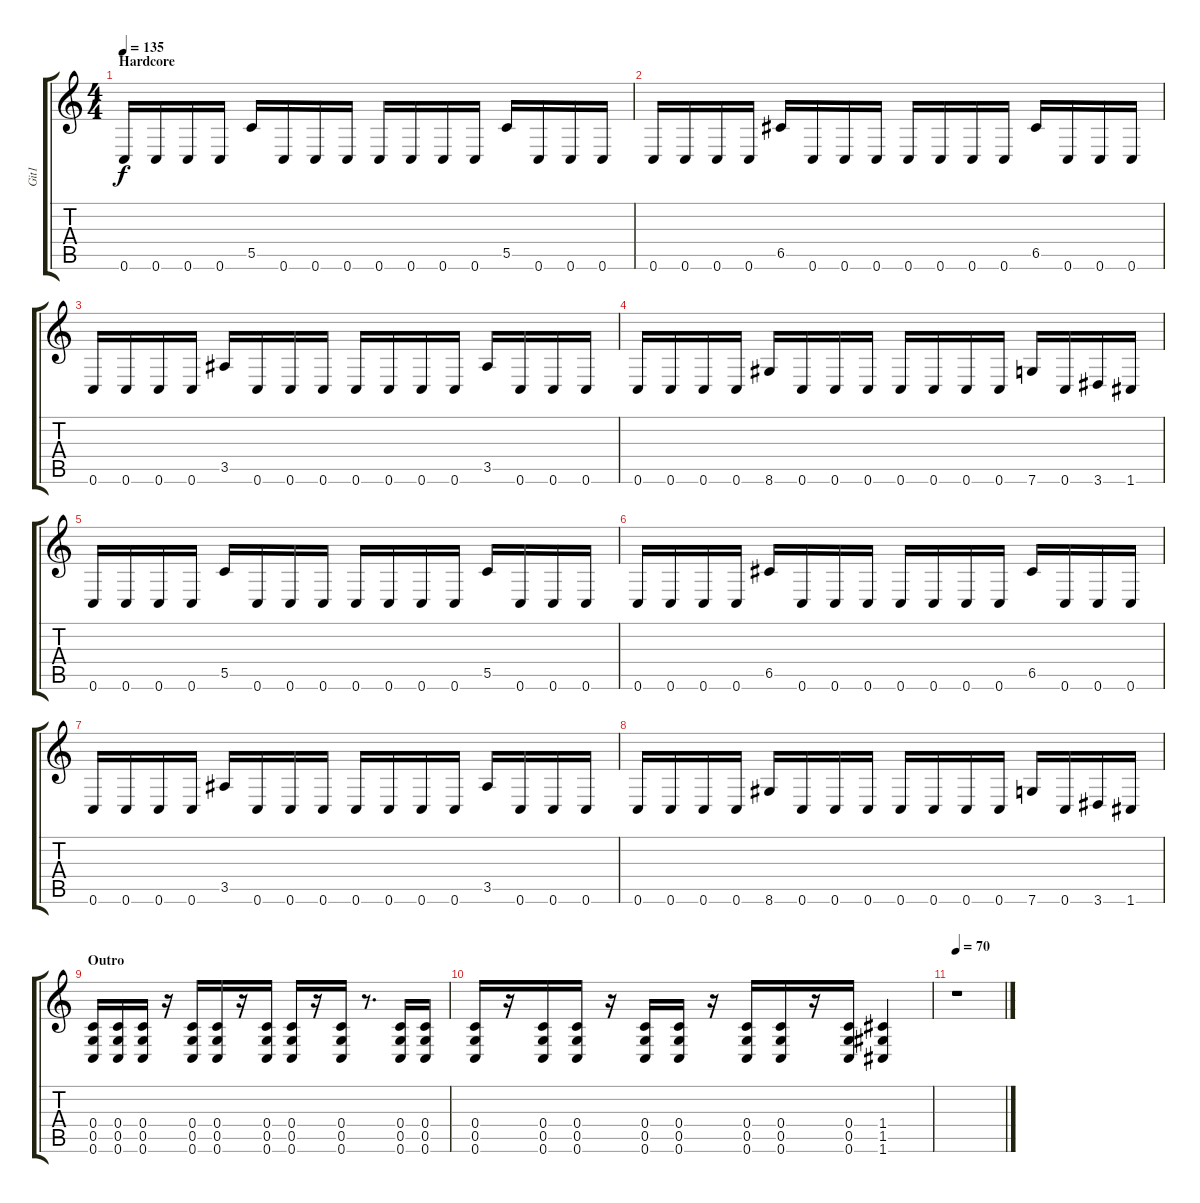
\track ("Git1" "Git1") {instrument overdrivenguitar}
\staff {score tabs}
\tuning (D4 A3 F3 C3 G2 C2) {hide}
\ts (4 4)
\section ("" "Hardcore")
\tempo 135
\clef g2
\ks c
0.6.16{dy f volume 16 balance 4 instrument overdrivenguitar} 0.6.16 0.6.16 0.6.16 5.5.16 0.6.16 0.6.16 0.6.16 0.6.16 0.6.16 0.6.16 0.6.16 5.5.16 0.6.16 0.6.16 0.6.16 |
0.6.16 0.6.16 0.6.16 0.6.16 6.5.16 0.6.16 0.6.16 0.6.16 0.6.16 0.6.16 0.6.16 0.6.16 6.5.16 0.6.16 0.6.16 0.6.16 |
0.6.16 0.6.16 0.6.16 0.6.16 3.5.16 0.6.16 0.6.16 0.6.16 0.6.16 0.6.16 0.6.16 0.6.16 3.5.16 0.6.16 0.6.16 0.6.16 |
0.6.16 0.6.16 0.6.16 0.6.16 8.6.16 0.6.16 0.6.16 0.6.16 0.6.16 0.6.16 0.6.16 0.6.16 7.6.16 0.6.16 3.6.16 1.6.16 |
0.6.16{volume 16 balance 4 instrument overdrivenguitar} 0.6.16 0.6.16 0.6.16 5.5.16 0.6.16 0.6.16 0.6.16 0.6.16 0.6.16 0.6.16 0.6.16 5.5.16 0.6.16 0.6.16 0.6.16 |
0.6.16 0.6.16 0.6.16 0.6.16 6.5.16 0.6.16 0.6.16 0.6.16 0.6.16 0.6.16 0.6.16 0.6.16 6.5.16 0.6.16 0.6.16 0.6.16 |
0.6.16 0.6.16 0.6.16 0.6.16 3.5.16 0.6.16 0.6.16 0.6.16 0.6.16 0.6.16 0.6.16 0.6.16 3.5.16 0.6.16 0.6.16 0.6.16 |
0.6.16 0.6.16 0.6.16 0.6.16 8.6.16 0.6.16 0.6.16 0.6.16 0.6.16 0.6.16 0.6.16 0.6.16 7.6.16 0.6.16 3.6.16 1.6.16 |
\section ("" "Outro")
(0.4 0.5 0.6).16{instrument overdrivenguitar} (0.4 0.5 0.6).16 (0.4 0.5 0.6).16 r.16 (0.4 0.5 0.6).16 (0.4 0.5 0.6).16 r.16 (0.4 0.5 0.6).16 (0.4 0.5 0.6).16 r.16 (0.4 0.5 0.6).16 r.8{d} (0.4 0.5 0.6).16 (0.4 0.5 0.6).16 |
(0.4 0.5 0.6).16 r.16 (0.4 0.5 0.6).16 (0.4 0.5 0.6).16 r.16 (0.4 0.5 0.6).16 (0.4 0.5 0.6).16 r.16 (0.4 0.5 0.6).16 (0.4 0.5 0.6).16 r.16 (0.4 0.5 0.6).16 (1.4 1.5 1.6).4 |
\tempo 70
r.1
